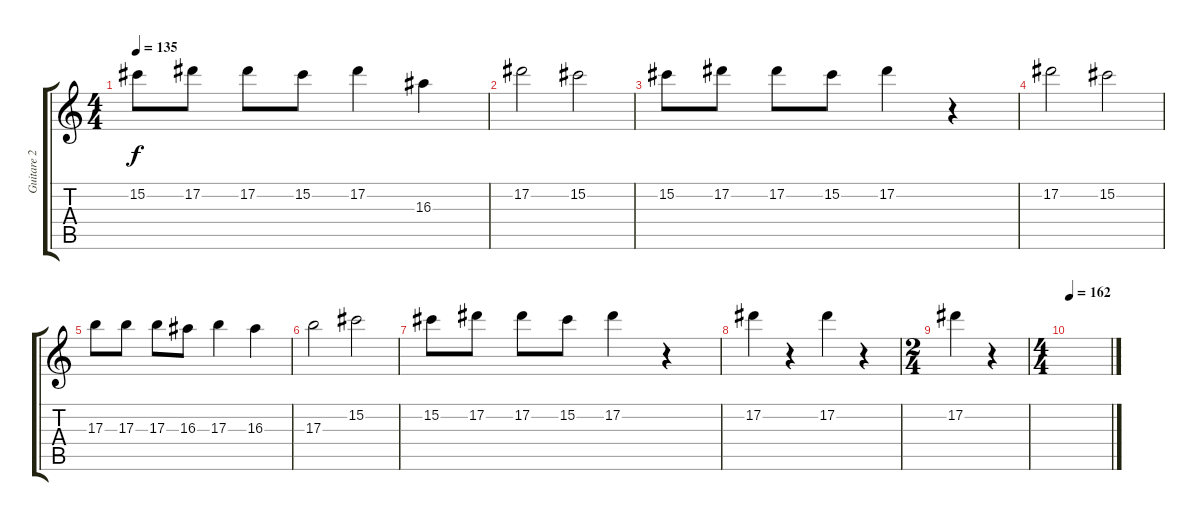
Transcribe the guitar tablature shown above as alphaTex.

\track ("Guitare 2" "Guitare 2") {instrument overdrivenguitar}
\staff {score tabs}
\tuning (Eb4 Bb3 Gb3 Db3 Ab2 Eb2) {hide}
\ts (4 4)
\tempo 135
\clef g2
\ks c
15.2.8{dy f} 17.2.8 17.2.8 15.2.8 17.2.4 16.3.4 |
17.2.2 15.2.2 |
15.2.8 17.2.8 17.2.8 15.2.8 17.2.4 r.4 |
17.2.2 15.2.2 |
17.3.8 17.3.8 17.3.8 16.3.8 17.3.4 16.3.4 |
17.3.2 15.2.2 |
15.2.8 17.2.8 17.2.8 15.2.8 17.2.4 r.4 |
17.2.4 r.4 17.2.4 r.4 |
\ts (2 4)
17.2.4 r.4 |
\ts (4 4)
\tempo 162
